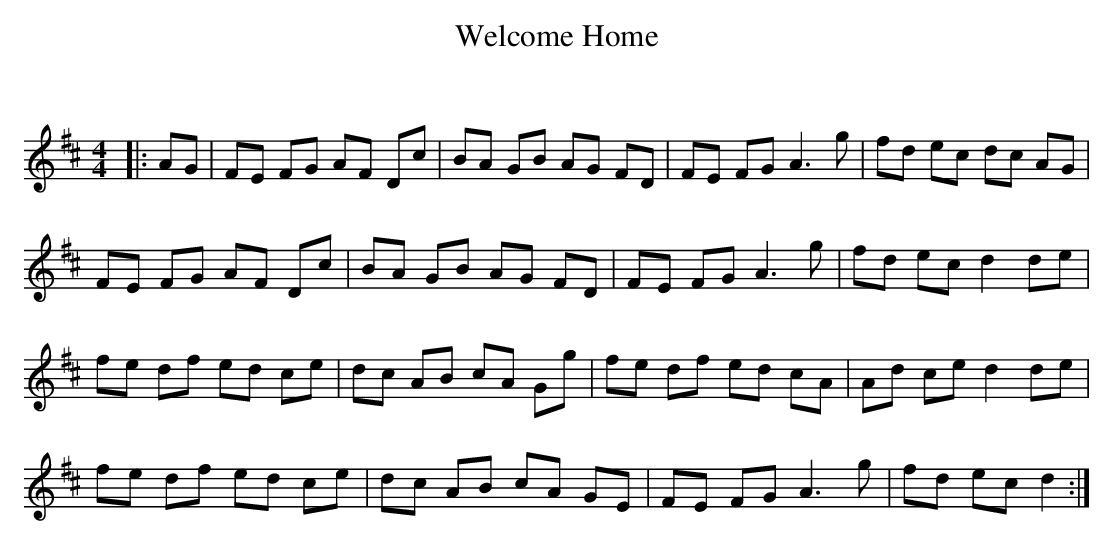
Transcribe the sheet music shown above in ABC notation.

X:1
T: Welcome Home
C:
Q: 232
K:D
M:4/4
L:1/8
|:AG|FE FG AF Dc|BA GB AG FD|FE FG A3g|fd ec dc AG|
FE FG AF Dc|BA GB AG FD|FE FG A3g|fd ec d2 de|
fe df ed ce|dc AB cA Gg|fe df ed cA|Ad ce d2 de|
fe df ed ce|dc AB cA GE|FE FG A3g|fd ec d2:|
